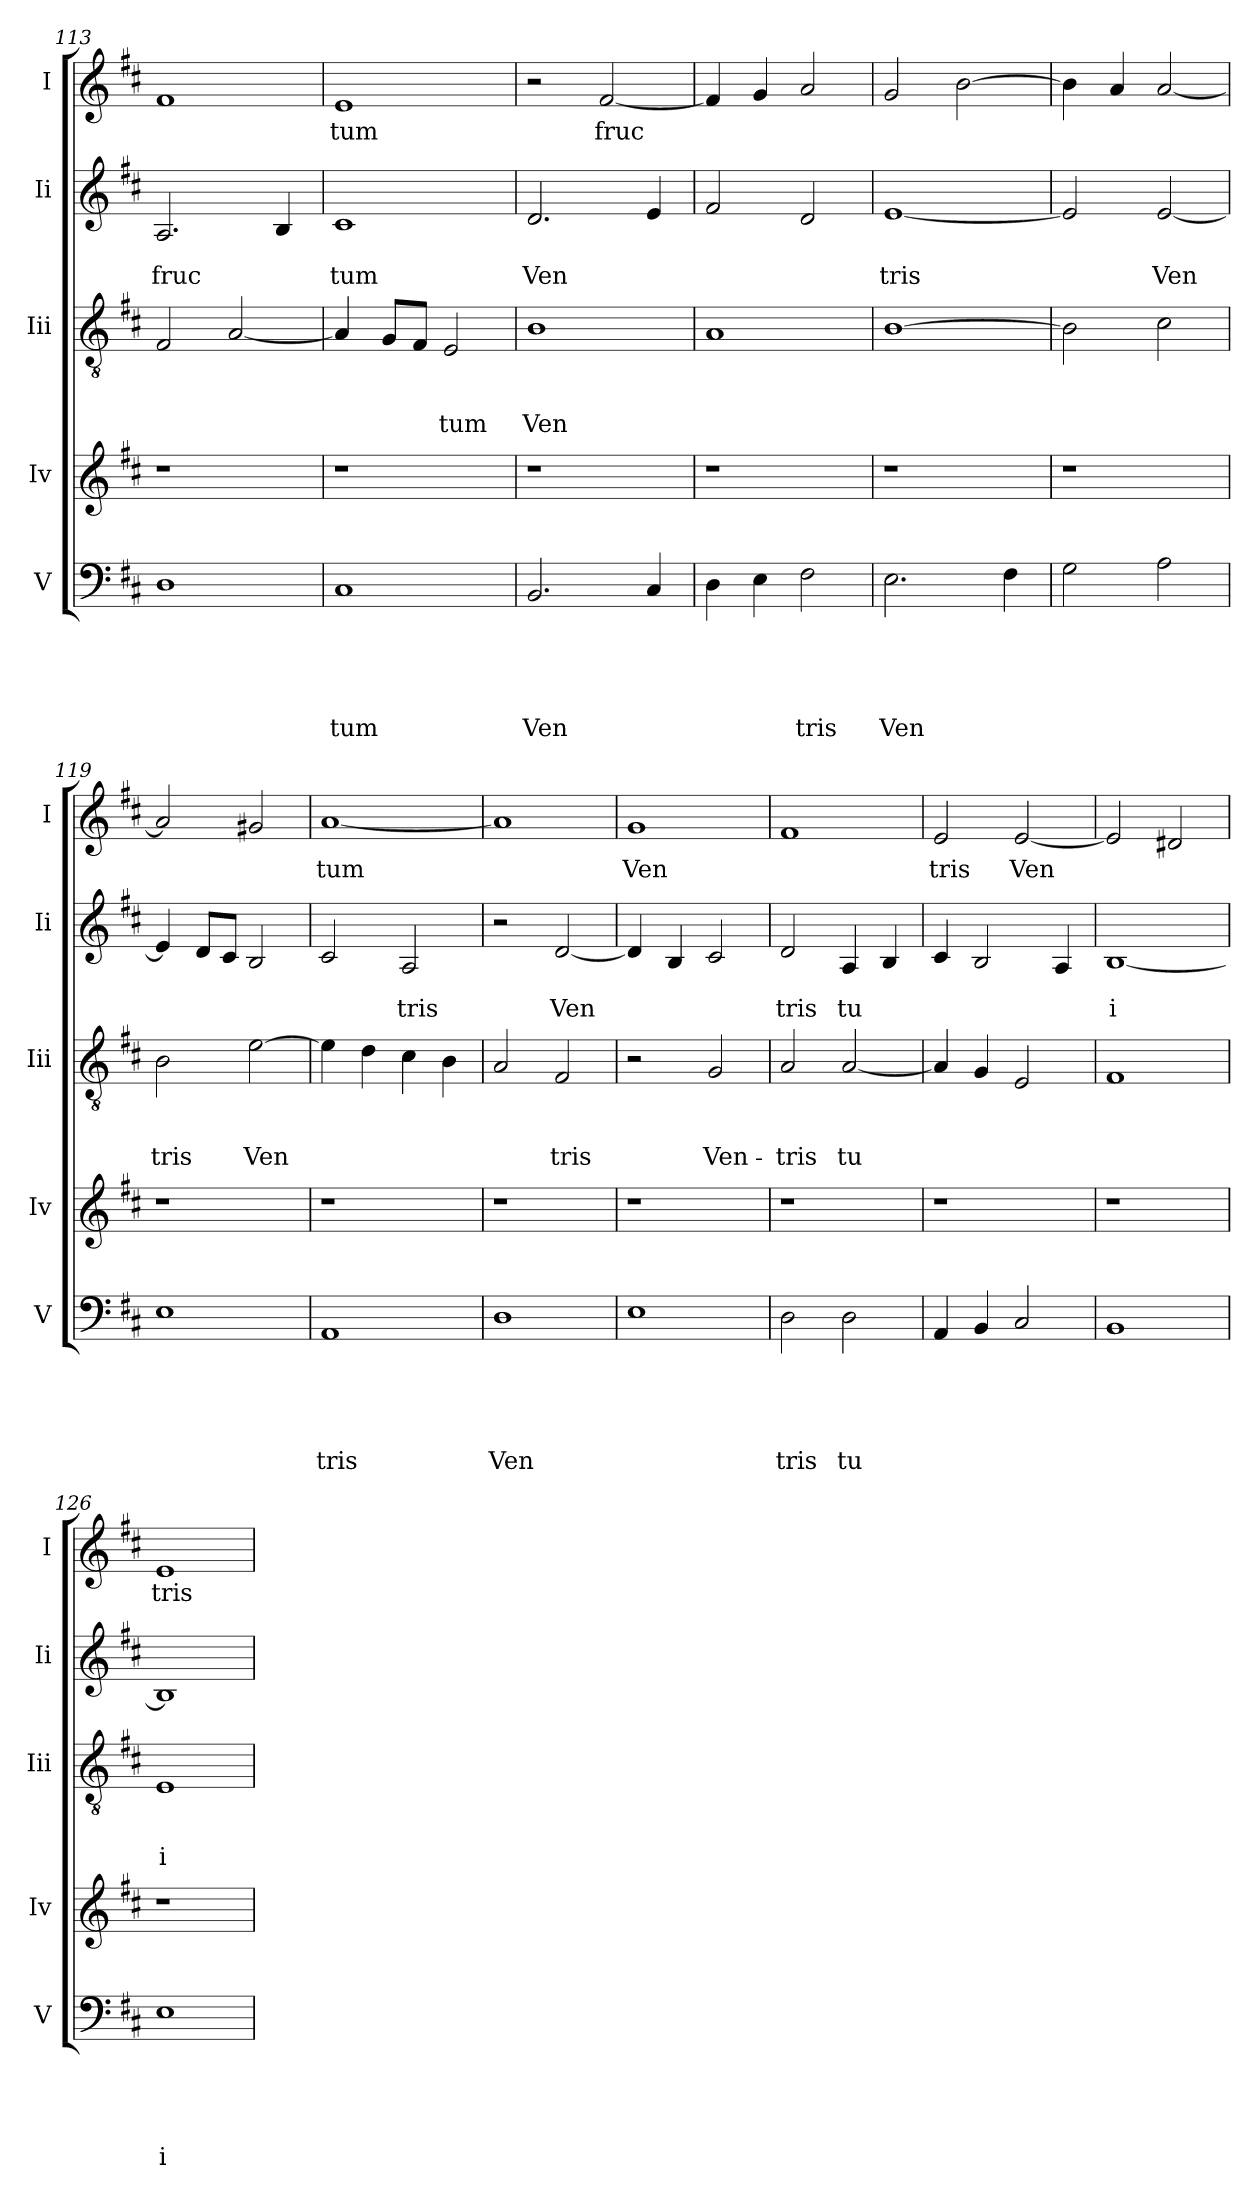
**kern	**text	**text	**text	**text	**text	**kern	**kern	**text	**text	**text	**kern	**text	**text	**kern	**text
*part5	*part5	*part5	*part5	*part5	*part5	*part4	*part3	*part3	*part3	*part3	*part2	*part2	*part2	*part1	*part1
*staff5	*staff5	*staff5	*staff5	*staff5	*staff5	*staff4	*staff3	*staff3	*staff3	*staff3	*staff2	*staff2	*staff2	*staff1	*staff1
*I"V	*	*	*	*	*	*I"Iv	*I"Iii	*	*	*	*I"Ii	*	*	*I"I	*
*I'V	*	*	*	*	*	*I'Iv	*I'Iii	*	*	*	*I'Ii	*	*	*I'I	*
*clefF4	*	*	*	*	*	*clefG2	*clefGv2	*	*	*	*clefG2	*	*	*clefG2	*
*k[f#c#]	*	*	*	*	*	*k[f#c#]	*k[f#c#]	*	*	*	*k[f#c#]	*	*	*k[f#c#]	*
*D:	*	*	*	*	*	*D:	*D:	*	*	*	*D:	*	*	*D:	*
=113	=113	=113	=113	=113	=113	=113	=113	=113	=113	=113	=113	=113	=113	=113	=113
!	!	!	!	!	!	!	!	!	!	!	!	!	!LO:LY:b	!	!
1D	.	.	.	.	.	1r	2F#/	.	.	.	2.A/	.	fruc	1f#	.
.	.	.	.	.	.	.	[<2A/	.	.	.	.	.	.	.	.
.	.	.	.	.	.	.	.	.	.	.	4B/	.	.	.	.
=114	=114	=114	=114	=114	=114	=114	=114	=114	=114	=114	=114	=114	=114	=114	=114
!	!	!	!	!	!LO:LY:b	!	!	!	!	!	!	!	!LO:LY:b	!	!LO:LY:b
1C#	.	.	.	.	tum	1r	4A/]	.	.	.	1c#	.	tum	1e	tum
.	.	.	.	.	.	.	8G/L	.	.	.	.	.	.	.	.
.	.	.	.	.	.	.	8F#/J	.	.	.	.	.	.	.	.
!	!	!	!	!	!	!	!	!	!	!LO:LY:b	!	!	!	!	!
.	.	.	.	.	.	.	2E/	.	.	tum	.	.	.	.	.
!!LO:LB:g=z
=115	=115	=115	=115	=115	=115	=115	=115	=115	=115	=115	=115	=115	=115	=115	=115
!	!	!	!	!	!LO:LY:b	!	!	!	!	!LO:LY:b	!	!	!LO:LY:b	!	!
2.BB/	.	.	.	.	Ven	1r	1B	.	.	Ven	2.d/	.	Ven	2r	.
!	!	!	!	!	!	!	!	!	!	!	!	!	!	!	!LO:LY:b
.	.	.	.	.	.	.	.	.	.	.	.	.	.	[<2f#/	fruc
4C#/	.	.	.	.	.	.	.	.	.	.	4e/	.	.	.	.
=116	=116	=116	=116	=116	=116	=116	=116	=116	=116	=116	=116	=116	=116	=116	=116
4D\	.	.	.	.	.	1r	1A	.	.	.	2f#/	.	.	4f#/]	.
4E\	.	.	.	.	.	.	.	.	.	.	.	.	.	4g/	.
!	!	!	!	!	!LO:LY:b	!	!	!	!	!	!	!	!	!	!
2F#\	.	.	.	.	tris	.	.	.	.	.	2d/	.	.	2a/	.
=117	=117	=117	=117	=117	=117	=117	=117	=117	=117	=117	=117	=117	=117	=117	=117
!	!	!	!	!	!LO:LY:b	!	!	!	!	!	!	!	!LO:LY:b	!	!
2.E\	.	.	.	.	Ven	1r	[>1B	.	.	.	[<1e	.	tris	2g/	.
.	.	.	.	.	.	.	.	.	.	.	.	.	.	[>2b\	.
4F#\	.	.	.	.	.	.	.	.	.	.	.	.	.	.	.
=118	=118	=118	=118	=118	=118	=118	=118	=118	=118	=118	=118	=118	=118	=118	=118
2G\	.	.	.	.	.	1r	2B\]	.	.	.	2e/]	.	.	4b\]	.
.	.	.	.	.	.	.	.	.	.	.	.	.	.	4a/	.
!	!	!	!	!	!	!	!	!	!	!	!	!	!LO:LY:b	!	!
2A\	.	.	.	.	.	.	2c#\	.	.	.	[<2e/	.	Ven	[<2a/	.
=119	=119	=119	=119	=119	=119	=119	=119	=119	=119	=119	=119	=119	=119	=119	=119
!	!	!	!	!	!	!	!	!	!	!LO:LY:b	!	!	!	!	!
1E	.	.	.	.	.	1r	2B\	.	.	tris	4e/]	.	.	2a/]	.
.	.	.	.	.	.	.	.	.	.	.	8d/L	.	.	.	.
.	.	.	.	.	.	.	.	.	.	.	8c#/J	.	.	.	.
!	!	!	!	!	!	!	!	!	!	!LO:LY:b	!	!	!	!	!
.	.	.	.	.	.	.	[>2e\	.	.	Ven	2B/	.	.	2g#X/	.
=120	=120	=120	=120	=120	=120	=120	=120	=120	=120	=120	=120	=120	=120	=120	=120
!	!	!	!	!	!LO:LY:b	!	!	!	!	!	!	!	!	!	!LO:LY:b
1AA	.	.	.	.	tris	1r	4e\]	.	.	.	2c#/	.	.	[<1a	tum
.	.	.	.	.	.	.	4d\	.	.	.	.	.	.	.	.
!	!	!	!	!	!	!	!	!	!	!	!	!	!LO:LY:b	!	!
.	.	.	.	.	.	.	4c#\	.	.	.	2A/	.	tris	.	.
.	.	.	.	.	.	.	4B\	.	.	.	.	.	.	.	.
=121	=121	=121	=121	=121	=121	=121	=121	=121	=121	=121	=121	=121	=121	=121	=121
!	!	!	!	!	!LO:LY:b	!	!	!	!	!	!	!	!	!	!
1D	.	.	.	.	Ven	1r	2A/	.	.	.	2r	.	.	1a]	.
!	!	!	!	!	!	!	!	!	!	!LO:LY:b	!	!	!LO:LY:b	!	!
.	.	.	.	.	.	.	2F#/	.	.	tris	[<2d/	.	Ven	.	.
!!LO:LB:g=z
=122	=122	=122	=122	=122	=122	=122	=122	=122	=122	=122	=122	=122	=122	=122	=122
!	!	!	!	!	!	!	!	!	!	!	!	!	!	!	!LO:LY:b
1E	.	.	.	.	.	1r	2r	.	.	.	4d/]	.	.	1g	Ven
.	.	.	.	.	.	.	.	.	.	.	4B/	.	.	.	.
!	!	!	!	!	!	!	!	!	!	!LO:LY:b	!	!	!	!	!
.	.	.	.	.	.	.	2G/	.	.	Ven-	2c#/	.	.	.	.
=123	=123	=123	=123	=123	=123	=123	=123	=123	=123	=123	=123	=123	=123	=123	=123
!	!	!	!	!	!LO:LY:b	!	!	!	!	!LO:LY:b	!	!	!LO:LY:b	!	!
2D\	.	.	.	.	tris	1r	2A/	.	.	-tris	2d/	.	tris	1f#	.
!	!	!	!	!	!LO:LY:b	!	!	!	!	!LO:LY:b	!	!	!LO:LY:b	!	!
2D\	.	.	.	.	tu	.	[<2A/	.	.	tu	4A/	.	tu	.	.
.	.	.	.	.	.	.	.	.	.	.	4B/	.	.	.	.
=124	=124	=124	=124	=124	=124	=124	=124	=124	=124	=124	=124	=124	=124	=124	=124
!	!	!	!	!	!	!	!	!	!	!	!	!	!	!	!LO:LY:b
4AA/	.	.	.	.	.	1r	4A/]	.	.	.	4c#/	.	.	2e/	tris
4BB/	.	.	.	.	.	.	4G/	.	.	.	2B/	.	.	.	.
!	!	!	!	!	!	!	!	!	!	!	!	!	!	!	!LO:LY:b
2C#/	.	.	.	.	.	.	2E/	.	.	.	.	.	.	[<2e/	Ven
.	.	.	.	.	.	.	.	.	.	.	4A/	.	.	.	.
=125	=125	=125	=125	=125	=125	=125	=125	=125	=125	=125	=125	=125	=125	=125	=125
!	!	!	!	!	!	!	!	!	!	!	!	!	!LO:LY:b:rj	!	!
1BB	.	.	.	.	.	1r	1F#	.	.	.	[<1B	.	i	2e/]	.
.	.	.	.	.	.	.	.	.	.	.	.	.	.	2d#X/	.
=126	=126	=126	=126	=126	=126	=126	=126	=126	=126	=126	=126	=126	=126	=126	=126
!	!	!	!	!	!LO:LY:b:rj	!	!	!	!	!LO:LY:b:rj	!	!	!	!	!LO:LY:b:rj
1E	.	.	.	.	i	1r	1E	.	.	i	1B]	.	.	1e	tris
=	=	=	=	=	=	=	=	=	=	=	=	=	=	=	=
*-	*-	*-	*-	*-	*-	*-	*-	*-	*-	*-	*-	*-	*-	*-	*-
